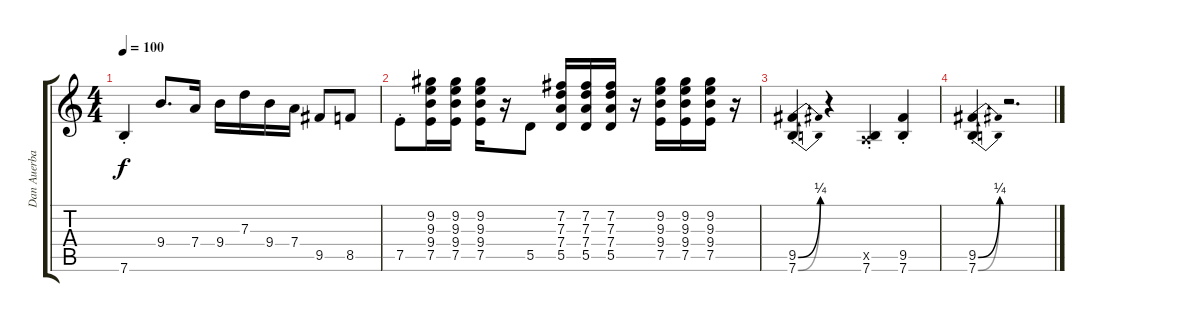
\track ("Dan Auerbach" "Dan Auerba") {instrument distortionguitar}
\staff {score tabs}
\tuning (E4 B3 G3 D3 A2 E2) {hide}
\ts (4 4)
\tempo 100
\clef g2
\ks c
7.6{st}.4{dy f} 9.4.8{d} 7.4.16 9.4.16 7.3.16 9.4.16 7.4.16 9.5.8 8.5.8 |
7.5{st}.8 (9.2 9.3 9.4 7.5).16 (9.2 9.3 9.4 7.5).16 (9.2 9.3 9.4 7.5).16 r.16 5.5.8 (7.2 7.3 7.4 5.5).16 (7.2 7.3 7.4 5.5).16 (7.2 7.3 7.4 5.5).16 r.16 (9.2 9.3 9.4 7.5).16 (9.2 9.3 9.4 7.5).16 (9.2 9.3 9.4 7.5).16 r.16 |
(9.5{be (bend 0 0 60 1)} 7.6{be (bend 0 0 60 1) st}).4 r.4 (0.5{x} 7.6{st}).4 (9.5 7.6{st}).4 |
(9.5{be (bend 0 0 60 1)} 7.6{be (bend 0 0 60 1) st}).4 r.2{d}
